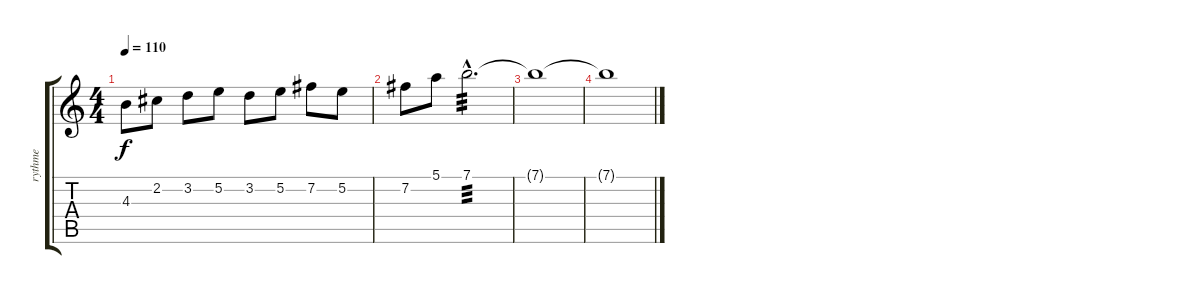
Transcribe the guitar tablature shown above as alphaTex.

\track ("rythme" "rythme") {instrument distortionguitar}
\staff {score tabs}
\tuning (E4 B3 G3 D3 A2 E2) {hide}
\ts (4 4)
\tempo 110
\clef g2
\ks c
4.3.8{dy f} 2.2.8 3.2.8 5.2.8 3.2.8 5.2.8 7.2.8 5.2.8 |
7.2.8 5.1.8 7.1{hac}.2{d tp 3 volume 0} |
7.1{t}.1 |
7.1{t}.1
